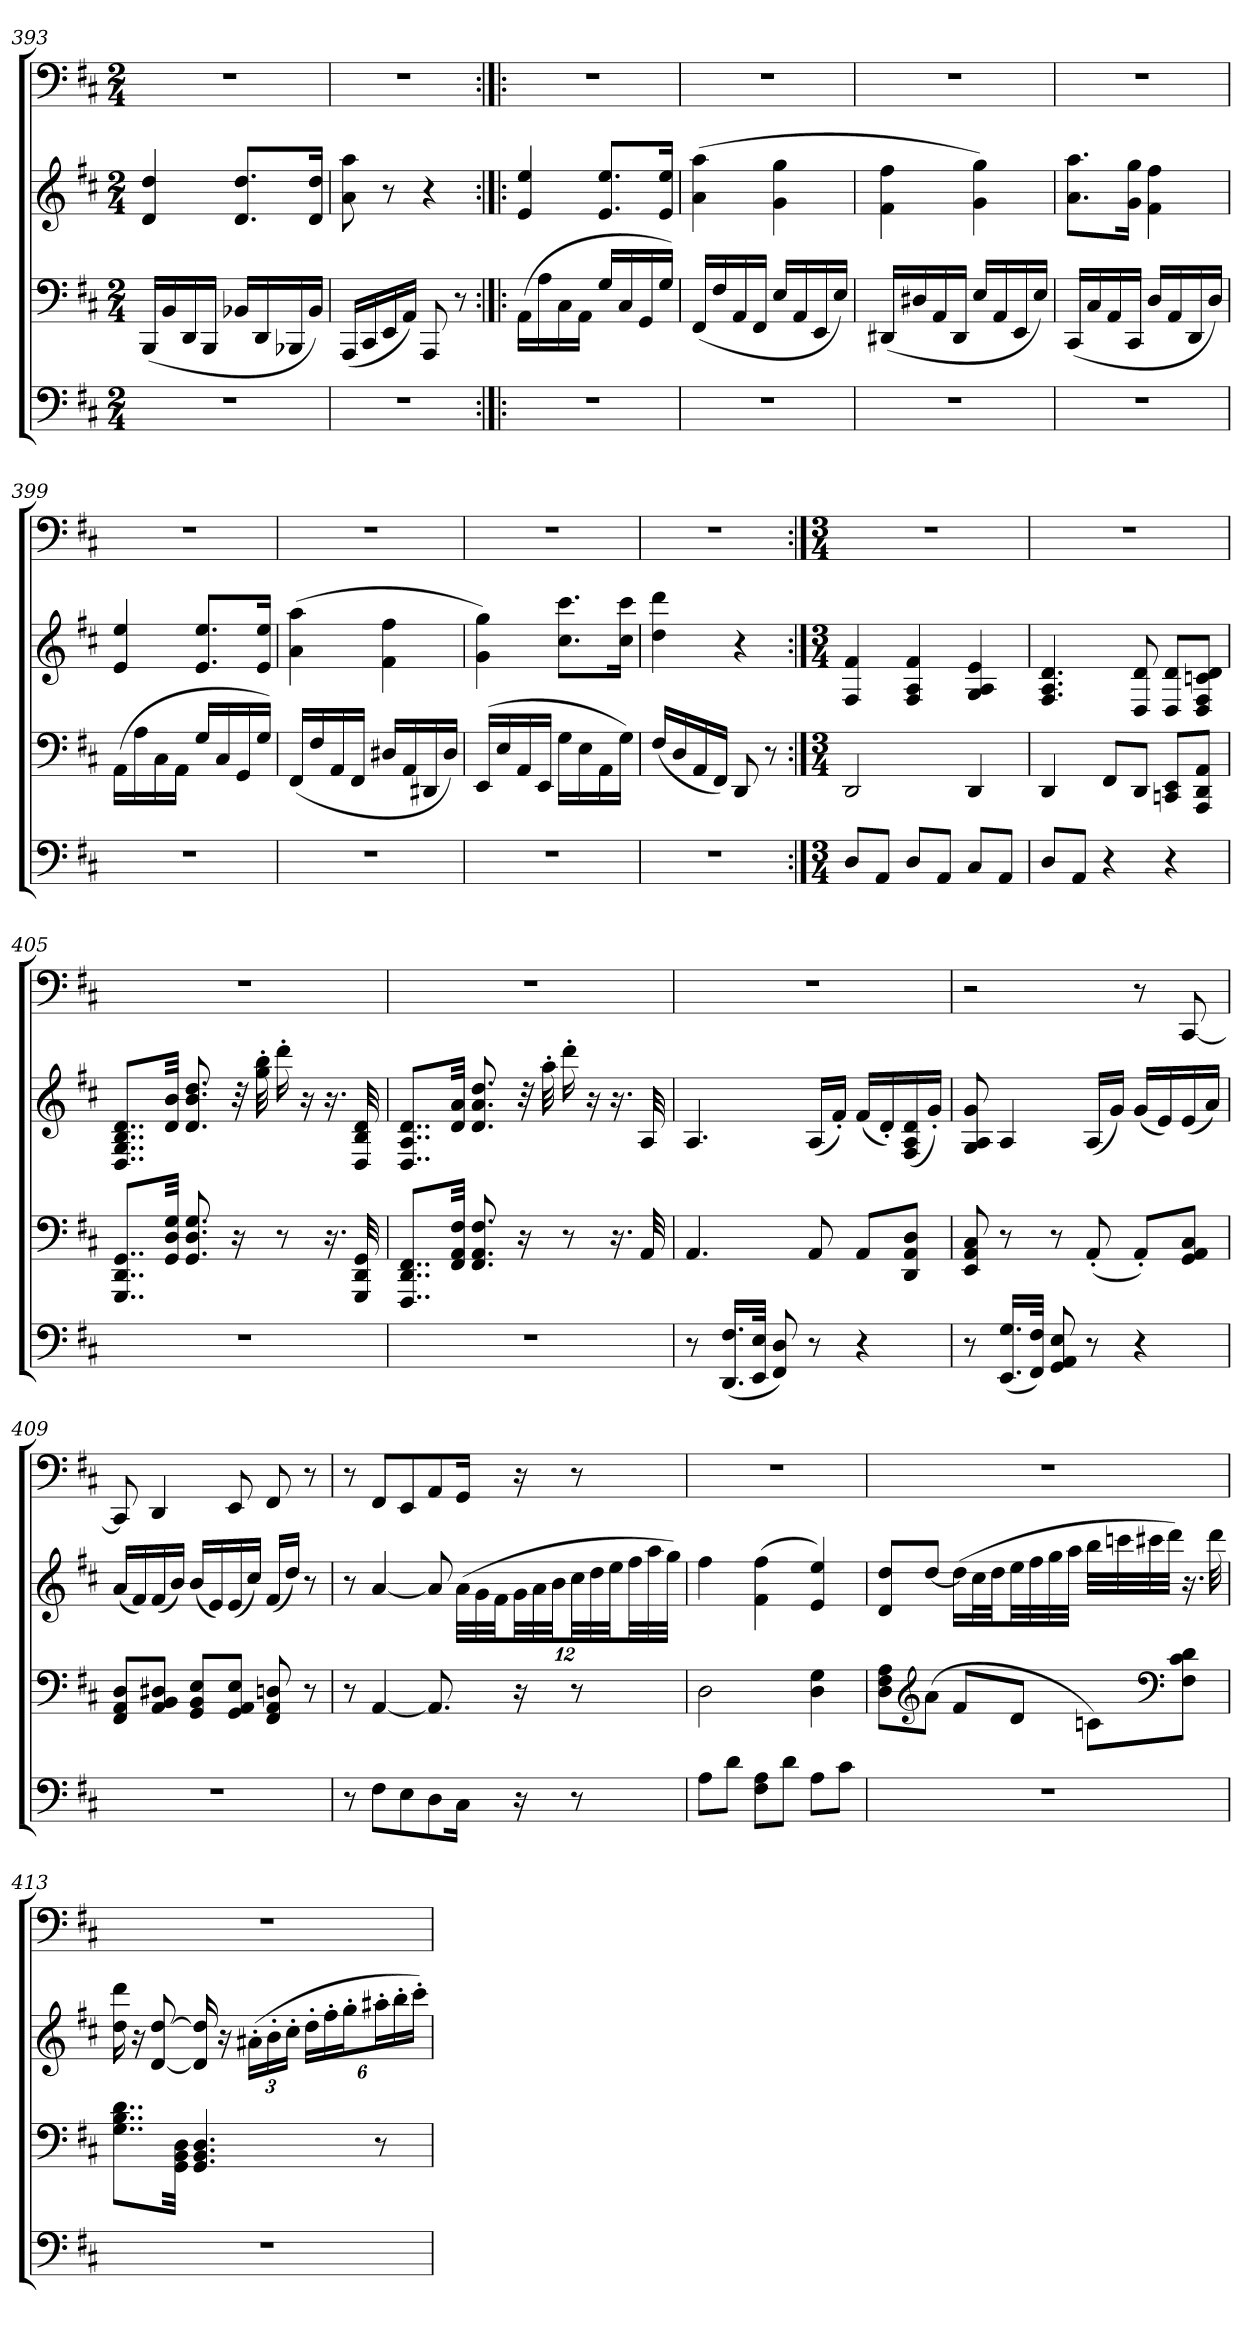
**kern	**kern	**kern	**kern
*part4	*part3	*part2	*part1
*staff4	*staff3	*staff2	*staff1
*clefF4	*clefF4	*clefG2	*clefF4
*k[f#c#]	*k[f#c#]	*k[f#c#]	*k[f#c#]
*M2/4	*M2/4	*M2/4	*M2/4
=393	=393	=393	=393
2r	(16BBBLL	4d 4dd	2r
.	16BB	.	.
.	16DD	.	.
.	16BBBJJ	.	.
.	16BB-XLL	8.d 8.ddL	.
.	16DD	.	.
.	16BBB-X	.	.
.	16BB-JJ)	16d 16ddJk	.
=394	=394	=394	=394
2r	(16AAALL	8a 8aa	2r
.	16CC#	.	.
.	16EE	8r	.
.	16AAJJ)	.	.
.	8AAA	4r	.
.	8r	.	.
=395:|!|:	=395:|!|:	=395:|!|:	=395:|!|:
2r	(16AALL	4e 4ee	2r
.	16A	.	.
.	16C#	.	.
.	16AAJJ	.	.
.	16GLL	8.e 8.eeL	.
.	16C#	.	.
.	16GG	.	.
.	16GJJ)	16e 16eeJk	.
=396	=396	=396	=396
2r	(16FF#LL	(4a 4aa	2r
.	16F#	.	.
.	16AA	.	.
.	16FF#JJ	.	.
.	16ELL	4g 4gg	.
.	16AA	.	.
.	16EE	.	.
.	16EJJ)	.	.
=397	=397	=397	=397
2r	(16DD#XLL	4f# 4ff#	2r
.	16D#X	.	.
.	16AA	.	.
.	16DD#JJ	.	.
.	16ELL	4g 4gg)	.
.	16AA	.	.
.	16EE	.	.
.	16EJJ)	.	.
=398	=398	=398	=398
2r	(16CC#LL	8.a 8.aaL	2r
.	16C#	.	.
.	16AA	.	.
.	16CC#JJ	16g 16ggJk	.
.	16DLL	4f# 4ff#	.
.	16AA	.	.
.	16DD	.	.
.	16DJJ)	.	.
=399	=399	=399	=399
2r	(16AALL	4e 4ee	2r
.	16A	.	.
.	16C#	.	.
.	16AAJJ	.	.
.	16GLL	8.e 8.eeL	.
.	16C#	.	.
.	16GG	.	.
.	16GJJ)	16e 16eeJk	.
=400	=400	=400	=400
2r	(16FF#LL	(4a 4aa	2r
.	16F#	.	.
.	16AA	.	.
.	16FF#JJ	.	.
.	16D#XLL	4f# 4ff#	.
.	16AA	.	.
.	16DD#X	.	.
.	16D#JJ)	.	.
=401	=401	=401	=401
2r	(16EELL	4g 4gg)	2r
.	16E	.	.
.	16AA	.	.
.	16EEJJ	.	.
.	16GLL	8.cc# 8.ccc#L	.
.	16E	.	.
.	16AA	.	.
.	16GJJ)	16cc# 16ccc#Jk	.
=402	=402	=402	=402
2r	(16F#LL	4dd 4ddd	2r
.	16D	.	.
.	16AA	.	.
.	16FF#JJ)	.	.
.	8DD	4r	.
.	8r	.	.
=403:|!	=403:|!	=403:|!	=403:|!
*M3/4	*M3/4	*M3/4	*M3/4
8DL	2DD	4F# 4f#	2.r
8AAJ	.	.	.
8DL	.	4F# 4A 4f#	.
8AAJ	.	.	.
8C#L	4DD	4G 4A 4e	.
8AAJ	.	.	.
=404	=404	=404	=404
8DL	4DD	4.F# 4.A 4.d	2.r
8AAJ	.	.	.
4r	8FF#L	.	.
.	8DDJ	8D 8d	.
4r	8CCn 8EEL	8D 8dL	.
.	8AAA 8DD 8AAJ	8D 8F# 8cn 8dJ	.
=405	=405	=405	=405
2.r	8..GGG 8..DD 8..GGL	8..D 8..G 8..B 8..dL	2.r
.	32GG 32D 32GJkk	32d 32bJkk	.
.	8.GG 8.D 8.G	8.d 8.b 8.dd	.
.	16r	32r	.
.	.	32gg' 32bb'	.
.	8r	16ddd'	.
.	.	16r	.
.	16.r	16.r	.
.	32GGG 32DD 32GG	32D 32B 32d	.
=406	=406	=406	=406
2.r	8..FFF# 8..DD 8..FF#L	8..D 8..A 8..dL	2.r
.	32FF# 32AA 32F#Jkk	32d 32aJkk	.
.	8.FF# 8.AA 8.F#	8.d 8.a 8.dd	.
.	16r	32r	.
.	.	32aa'	.
.	8r	16ddd'	.
.	.	16r	.
.	16.r	16.r	.
.	32AA	32A	.
=407	=407	=407	=407
8r	4.AA	4.A	2.r
(16.DD 16.F#LL	.	.	.
32EE 32EJJk	.	.	.
8FF# 8D)	.	.	.
8r	8AA	(16ALL	.
.	.	16f#'JJ)	.
4r	8AAL	(16f#LL	.
.	.	16d')	.
.	8DD 8AA 8DJ	(16F# 16A 16d	.
.	.	16g'JJ)	.
=408	=408	=408	=408
8r	8EE 8AA 8C#	8G 8A 8g	2r
(16.EE 16.GLL	8r	4A	.
32FF# 32F#JJk)	.	.	.
8GG 8AA 8E	8r	.	.
8r	(8AA'	(16ALL	.
.	.	16gJJ)	.
4r	8AA'L)	(16gLL	8r
.	.	16e)	.
.	8GG 8AA 8C#J	(16e	[8CC#
.	.	16aJJ)	.
=409	=409	=409	=409
2.r	8FF# 8AA 8DL	(16aLL	8CC#]
.	.	16f#)	.
.	8AA 8BB 8D#XJ	(16f#	4DD
.	.	16bJJ)	.
.	8GG 8BB 8EL	(16bLL	.
.	.	16e)	.
.	8GG 8AA 8EJ	(16e	8EE
.	.	16cc#JJ)	.
.	8FF# 8AA 8Dn	(16f#LL	8FF#
.	.	16ddJJ)	.
.	8r	8r	8r
=410	=410	=410	=410
8r	8r	8r	8r
8F#L	[4AA	[4a	8FF#L
8E	.	.	8EE
8D	8.AA]	8a]	8AA
16C#Jk	.	(48aLLL	16GGJk
.	.	48g	.
.	.	48f#JJ	.
16r	16r	48gLL	16r
.	.	48a	.
.	.	48bJJ	.
8r	8r	48cc#LL	8r
.	.	48dd	.
.	.	48eeJJ	.
.	.	48ff#LL	.
.	.	48aa	.
.	.	48ggJJJ)	.
=411	=411	=411	=411
8AL	2D	4ff#	2.r
8dJ	.	.	.
8F# 8AL	.	(4f# 4ff#	.
8dJ	.	.	.
8AL	4D 4G	4e 4ee)	.
8c#J	.	.	.
=412	=412	=412	=412
2.r	8D 8F# 8AL	8d 8ddL	2.r
*	*clefG2	*	*
.	(8aJ	[8ddJ	.
.	8f#L	(16ddLL]	.
.	.	32cc#L	.
.	.	32ddJJ	.
.	8dJ	32eeLL	.
.	.	32ff#	.
.	.	32gg	.
.	.	32aaJJJ	.
.	8cnL)	32bbLLL	.
.	.	32cccn	.
.	.	32ccc#X	.
.	.	32dddJJJ)	.
*	*clefF4	*	*
.	8F# 8c 8dJ	16.r	.
.	.	32ddd	.
=413	=413	=413	=413
2.r	8..G 8..B 8..dL	16dd 16ddd	2.r
.	.	16r	.
.	.	[8d [8dd	.
.	32GG 32BB 32DJkk	.	.
.	4.GG 4.BB 4.D	16d] 16dd]	.
.	.	16r	.
.	.	(24a#X'LL	.
.	.	24b'	.
.	.	24cc#'JJ	.
.	.	24dd'LL	.
.	.	24ff#'	.
.	.	24gg'J	.
.	8r	24aa#X'L	.
.	.	24bb'	.
.	.	24ccc#'JJ)	.
=	=	=	=
*-	*-	*-	*-
